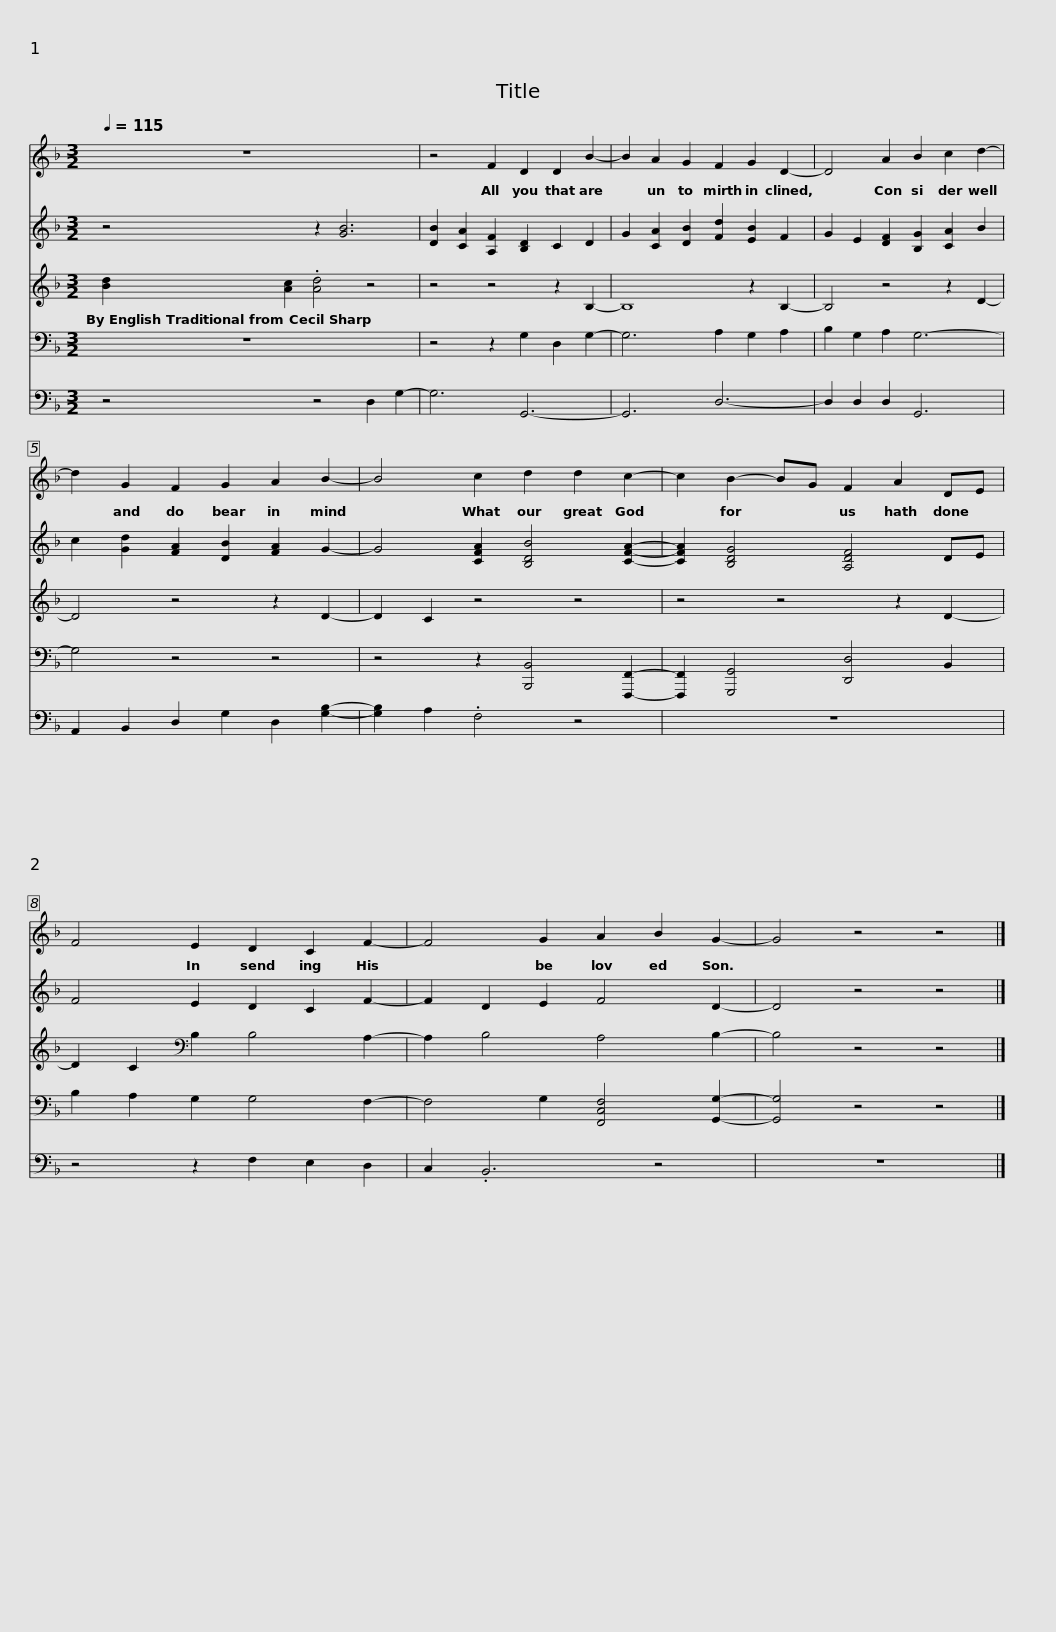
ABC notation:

X:1
%%score 1 2 3 4 5
L:1/8
Q:1/4=115
M:3/2
I:linebreak $
K:F
V:1 treble
V:2 treble
V:3 treble
V:4 bass
V:5 bass
V:1
 z12 | z4 F2 D2 D2 B2- |$ B2 A2 G2 F2 G2 D2- | D4 A2 B2 c2 d2- | d2 G2 F2 G2 A2 B2- | %5
 B4 c2 d2 d2 c2- |$ c2 B2- BG F2 A2 DE | F4 E2 D2 C2 F2- | F4 G2 A2 B2 G2- | G4 z4 z4 |] %10
V:2
 z4 z2 [GB]6 | [DB]2 [CA]2 [A,F]2 [B,D]2 C2 D2 |$ G2 [CA]2 [DB]2 [Fd]2 [EB]2 F2 | G2 E2 [DF]2 [B,G]2 [CA]2 B2 | c2 [Gd]2 [FA]2 [DB]2 [FA]2 G2- | %5
 G4 [CFA]2 [B,DB]4 [CFA]2- |$ [CFA]2 [B,DG]4 [A,DF]4 DE | F4 E2 D2 C2 F2- | F2 D2 E2 F4 D2- | D4 z4 z4 |] %10
V:3
 [Bd]2 [Ac]2 .[Ad]4 z4 | z4 z4 z2 B,2- |$ B,8 z2 B,2- | B,4 z4 z2 D2- | D4 z4 z2 D2- | %5
 D2 C2 z4 z4 |$ z4 z4 z2 D2- | D2 C2[K:bass] B,2 B,4 A,2- | A,2 B,4 A,4 B,2- | B,4 z4 z4 |] %10
V:4
 z12 | z4 z2 G,2 D,2 G,2- |$ G,6 A,2 G,2 A,2 | B,2 G,2 A,2 G,6- | G,4 z4 z4 | %5
 z4 z2 [B,,,B,,]4 [F,,,F,,]2- |$ [F,,,F,,]2 [G,,,G,,]4 [D,,D,]4 B,,2 | B,2 A,2 G,2 G,4 F,2- | F,4 G,2 [F,,C,F,]4 [G,,G,]2- | [G,,G,]4 z4 z4 |] %10
V:5
 z4 z4 D,2 G,2- | G,6 G,,6- |$ G,,6 D,6- | D,2 D,2 D,2 G,,6 | A,,2 B,,2 D,2 G,2 D,2 [G,B,]2- | %5
 [G,B,]2 A,2 .F,4 z4 |$ z12 | z4 z2 F,2 E,2 D,2 | C,2 .B,,6 z4 | z12 |] %10
